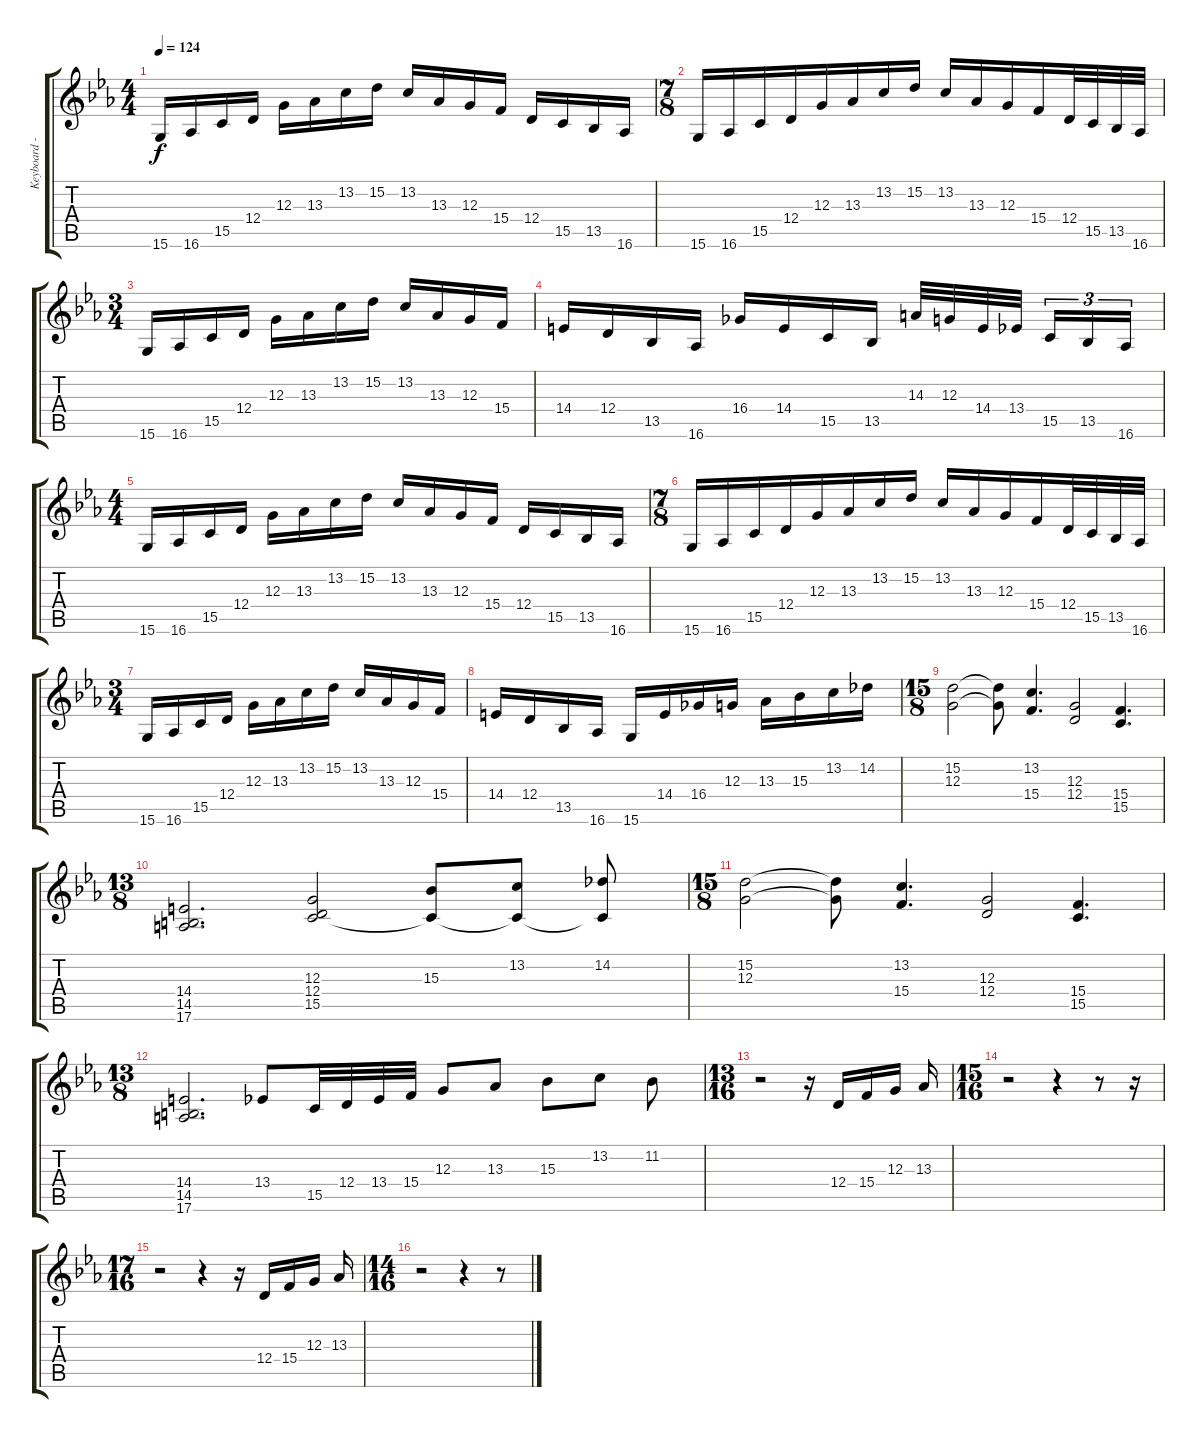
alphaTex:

\track ("Keyboard - Jordan Rudess" "Keyboard -") {instrument acousticgrandpiano}
\staff {score tabs}
\tuning (E4 B3 G3 D3 A2 E2) {hide}
\ts (4 4)
\tempo 124
\clef g2
\ks eb
15.6.16{dy f instrument vibraphone} 16.6.16 15.5.16 12.4.16 12.3.16 13.3.16 13.2.16 15.2.16 13.2.16 13.3.16 12.3.16 15.4.16 12.4.16 15.5.16 13.5.16 16.6.16 |
\ts (7 8)
15.6.16 16.6.16 15.5.16 12.4.16 12.3.16 13.3.16 13.2.16 15.2.16 13.2.16 13.3.16 12.3.16 15.4.16 12.4.32 15.5.32 13.5.32 16.6.32 |
\ts (3 4)
15.6.16 16.6.16 15.5.16 12.4.16 12.3.16 13.3.16 13.2.16 15.2.16 13.2.16 13.3.16 12.3.16 15.4.16 |
14.4.16 12.4.16 13.5.16 16.6.16 16.4.16 14.4.16 15.5.16 13.5.16 14.3.32 12.3.32 14.4.32 13.4.32{beam splitsecondary} 15.5.16{tu (3 2)} 13.5.16{tu (3 2)} 16.6.16{tu (3 2)} |
\ts (4 4)
15.6.16 16.6.16 15.5.16 12.4.16 12.3.16 13.3.16 13.2.16 15.2.16 13.2.16 13.3.16 12.3.16 15.4.16 12.4.16 15.5.16 13.5.16 16.6.16 |
\ts (7 8)
15.6.16 16.6.16 15.5.16 12.4.16 12.3.16 13.3.16 13.2.16 15.2.16 13.2.16 13.3.16 12.3.16 15.4.16 12.4.32 15.5.32 13.5.32 16.6.32 |
\ts (3 4)
15.6.16 16.6.16 15.5.16 12.4.16 12.3.16 13.3.16 13.2.16 15.2.16 13.2.16 13.3.16 12.3.16 15.4.16 |
14.4.16 12.4.16 13.5.16 16.6.16 15.6.16 14.4.16 16.4.16 12.3.16 13.3.16 15.3.16 13.2.16 14.2.16 |
\ts (15 8)
(15.2 12.3).2{volume 13 instrument stringensemble1} (15.2{t} 12.3{t}).8 (13.2 15.4).4{d} (12.3 12.4).2 (15.4 15.5).4{d} |
\ts (13 8)
(14.4 14.5 17.6).2{d} (12.3 12.4 15.5).2 (15.3 15.5{t}).8 (13.2 15.5{t}).8 (14.2 15.5{t}).8 |
\ts (15 8)
(15.2 12.3).2 (15.2{t} 12.3{t}).8 (13.2 15.4).4{d} (12.3 12.4).2 (15.4 15.5).4{d} |
\ts (13 8)
(14.4 14.5 17.6).2{d} 13.4.8 15.5.32 12.4.32 13.4.32 15.4.32 12.3.8 13.3.8 15.3.8 13.2.8 11.2.8 |
\ts (13 16)
r.2{instrument churchorgan} r.16 12.4.16 15.4.16 12.3.16 13.3.16 |
\ts (15 16)
r.2 r.4 r.8 r.16 |
\ts (17 16)
r.2 r.4 r.16 12.4.16 15.4.16 12.3.16 13.3.16 |
\ts (14 16)
r.2 r.4 r.8
